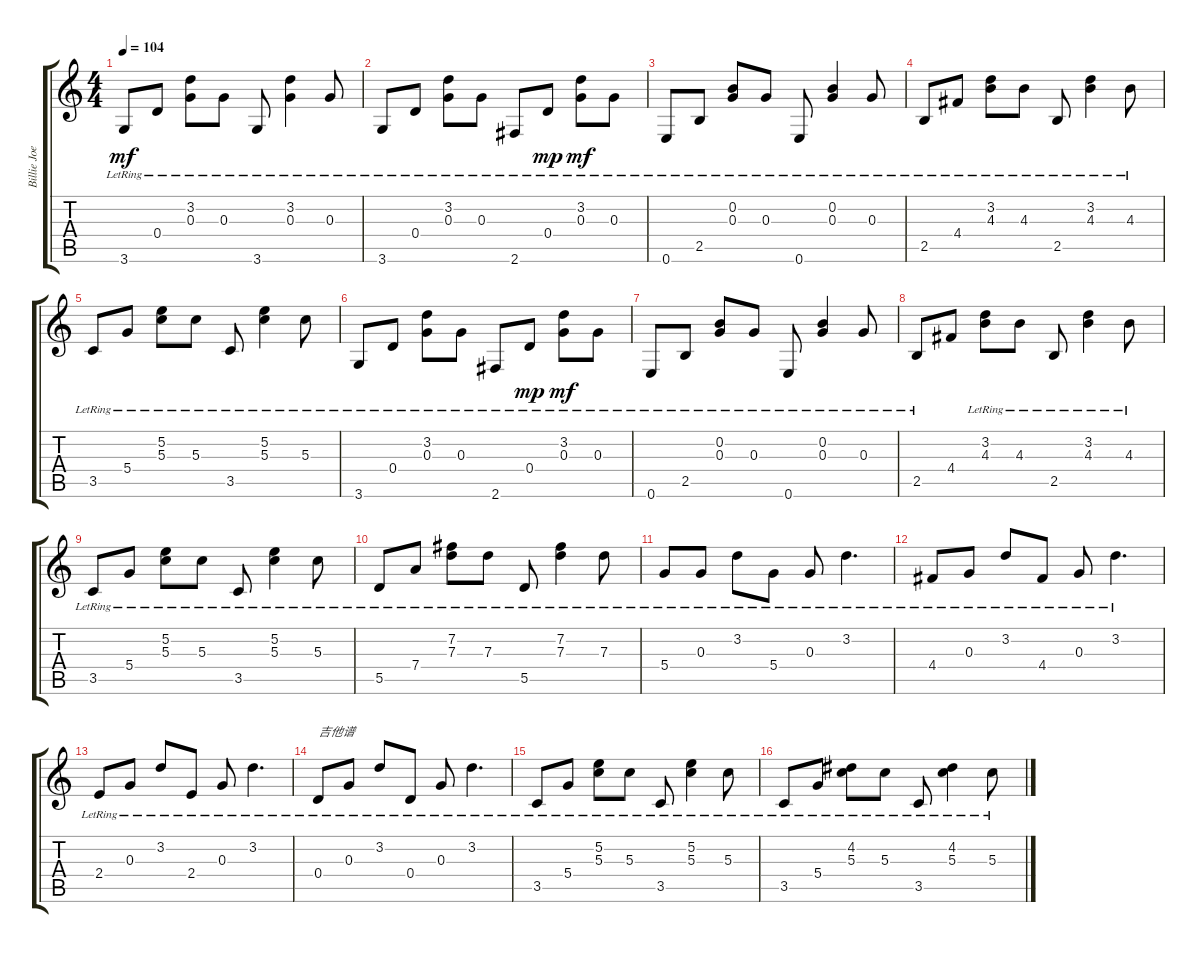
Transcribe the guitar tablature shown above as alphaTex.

\track ("Billie Joe Armstrong" "Billie Joe") {instrument acousticguitarsteel}
\staff {score tabs}
\tuning (E4 B3 G3 D3 A2 E2) {hide}
\ts (4 4)
\tempo 104
\clef g2
\ks c
3.6{lr}.8{dy mf} 0.4{lr}.8 (3.2{lr} 0.3{lr}).8 0.3{lr}.8 3.6{lr}.8 (3.2{lr} 0.3{lr}).4 0.3{lr}.8 |
3.6{lr}.8 0.4{lr}.8 (3.2{lr} 0.3{lr}).8 0.3{lr}.8 2.6{lr}.8 0.4{lr}.8{dy mp} (3.2{lr} 0.3{lr}).8{dy mf} 0.3{lr}.8 |
0.6{lr}.8 2.5{lr}.8 (0.2{lr} 0.3{lr}).8 0.3{lr}.8 0.6{lr}.8 (0.2{lr} 0.3{lr}).4 0.3{lr}.8 |
2.5{lr}.8 4.4{lr}.8 (3.2{lr} 4.3{lr}).8 4.3{lr}.8 2.5{lr}.8 (3.2{lr} 4.3{lr}).4 4.3{lr}.8 |
3.5{lr}.8 5.4{lr}.8 (5.2{lr} 5.3{lr}).8 5.3{lr}.8 3.5{lr}.8 (5.2{lr} 5.3{lr}).4 5.3{lr}.8 |
3.6{lr}.8 0.4{lr}.8 (3.2{lr} 0.3{lr}).8 0.3{lr}.8 2.6{lr}.8 0.4{lr}.8{dy mp} (3.2{lr} 0.3{lr}).8{dy mf} 0.3{lr}.8 |
0.6{lr}.8 2.5{lr}.8 (0.2{lr} 0.3{lr}).8 0.3{lr}.8 0.6{lr}.8 (0.2{lr} 0.3{lr}).4 0.3{lr}.8 |
2.5{lr}.8 4.4.8 (3.2{lr} 4.3{lr}).8 4.3{lr}.8 2.5{lr}.8 (3.2{lr} 4.3{lr}).4 4.3{lr}.8 |
3.5{lr}.8 5.4{lr}.8 (5.2{lr} 5.3{lr}).8 5.3{lr}.8 3.5{lr}.8 (5.2{lr} 5.3{lr}).4 5.3{lr}.8 |
5.5{lr}.8 7.4{lr}.8 (7.2{lr} 7.3{lr}).8 7.3{lr}.8 5.5{lr}.8 (7.2{lr} 7.3{lr}).4 7.3{lr}.8 |
5.4{lr}.8 0.3{lr}.8 3.2{lr}.8 5.4{lr}.8 0.3{lr}.8 3.2{lr}.4{d} |
4.4{lr}.8 0.3{lr}.8 3.2{lr}.8 4.4{lr}.8 0.3{lr}.8 3.2{lr}.4{d} |
2.4{lr}.8 0.3{lr}.8 3.2{lr}.8 2.4{lr}.8 0.3{lr}.8 3.2{lr}.4{d} |
0.4{lr}.8{txt "吉他谱"} 0.3{lr}.8 3.2{lr}.8 0.4{lr}.8 0.3{lr}.8 3.2{lr}.4{d} |
3.5{lr}.8 5.4{lr}.8 (5.2{lr} 5.3{lr}).8 5.3{lr}.8 3.5{lr}.8 (5.2{lr} 5.3{lr}).4 5.3{lr}.8 |
3.5{lr}.8 5.4{lr}.8 (4.2{lr} 5.3{lr}).8 5.3{lr}.8 3.5{lr}.8 (4.2{lr} 5.3{lr}).4 5.3{lr}.8
